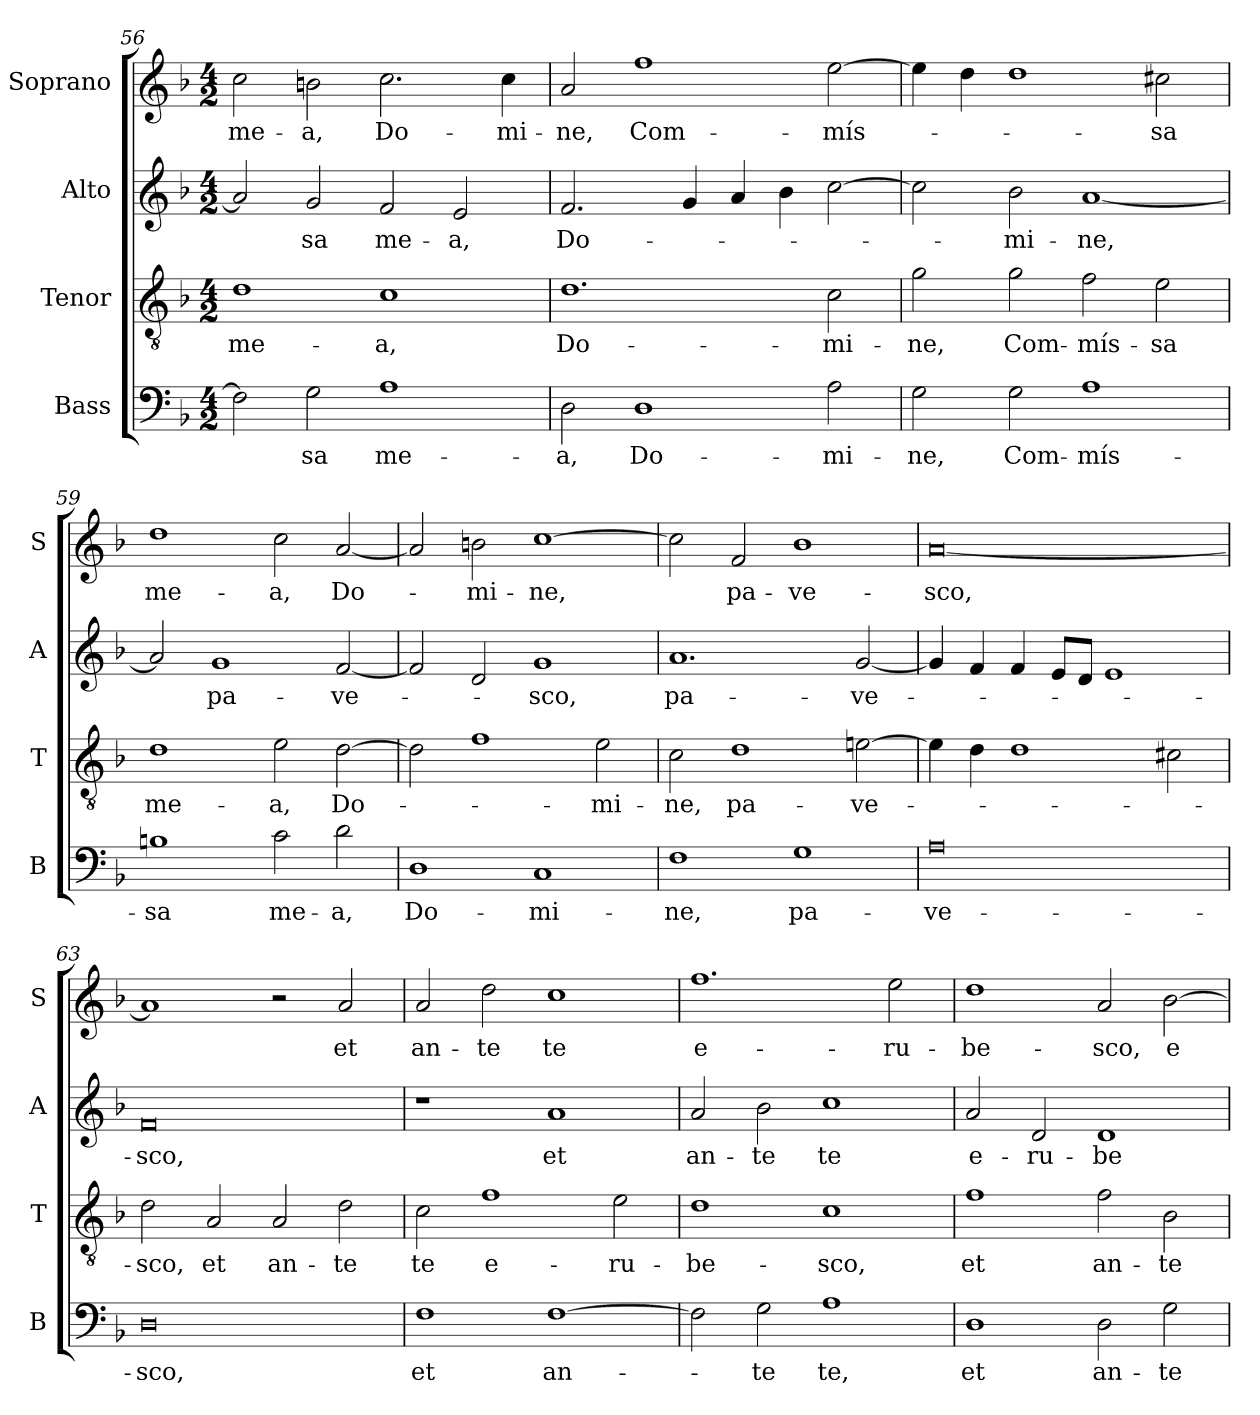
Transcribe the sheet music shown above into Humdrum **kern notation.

**kern	**text	**kern	**text	**kern	**text	**kern	**text
*part4	*part4	*part3	*part3	*part2	*part2	*part1	*part1
*staff4	*staff4	*staff3	*staff3	*staff2	*staff2	*staff1	*staff1
*I"Bass	*	*I"Tenor	*	*I"Alto	*	*I"Soprano	*
*I'B	*	*I'T	*	*I'A	*	*I'S	*
*clefF4	*	*clefGv2	*	*clefG2	*	*clefG2	*
*k[b-]	*	*k[b-]	*	*k[b-]	*	*k[b-]	*
*F:	*	*F:	*	*F:	*	*F:	*
*M4/2	*	*M4/2	*	*M4/2	*	*M4/2	*
=56	=56	=56	=56	=56	=56	=56	=56
!	!	!	!LO:LY:b	!	!	!	!LO:LY:b
2F\]	.	1d	me-	2a/]	.	2cc\	me-
!	!LO:LY:b	!	!	!	!LO:LY:b	!	!LO:LY:b
2G\	-sa	.	.	2g/	-sa	2bn\	-a,
!	!LO:LY:b	!	!LO:LY:b	!	!LO:LY:b	!	!LO:LY:b
1A	me-	1c	-a,	2f/	me-	2.cc\	Do-
!	!	!	!	!	!LO:LY:b	!	!
.	.	.	.	2e/	-a,	.	.
!	!	!	!	!	!	!	!LO:LY:b
.	.	.	.	.	.	4cc\	-mi-
=57	=57	=57	=57	=57	=57	=57	=57
!	!LO:LY:b	!	!LO:LY:b	!	!LO:LY:b	!	!LO:LY:b
2D\	-a,	1.d	Do-	2.f/	Do-	2a/	-ne,
!	!LO:LY:b	!	!	!	!	!	!LO:LY:b
1D	Do-	.	.	.	.	1ff	Com-
.	.	.	.	4g/	.	.	.
.	.	.	.	4a/	.	.	.
.	.	.	.	4b-\	.	.	.
!	!LO:LY:b	!	!LO:LY:b	!	!	!	!LO:LY:b
2A\	-mi-	2c\	-mi-	[2cc\	.	[2ee\	-mís-
=58	=58	=58	=58	=58	=58	=58	=58
!	!LO:LY:b	!	!LO:LY:b	!	!	!	!
2G\	-ne,	2g\	-ne,	2cc\]	.	4ee\]	.
.	.	.	.	.	.	4dd\	.
!	!LO:LY:b	!	!LO:LY:b	!	!LO:LY:b	!	!
2G\	Com-	2g\	Com-	2b-\	-mi-	1dd	.
!	!LO:LY:b	!	!LO:LY:b	!	!LO:LY:b	!	!
1A	-mís-	2f\	-mís-	[1a	-ne,	.	.
!	!	!	!LO:LY:b	!	!	!	!LO:LY:b
.	.	2e\	-sa	.	.	2cc#X\	-sa
!!LO:LB:g=z
=59	=59	=59	=59	=59	=59	=59	=59
!	!LO:LY:b	!	!LO:LY:b	!	!	!	!LO:LY:b
1Bn	-sa	1d	me-	2a/]	.	1dd	me-
!	!	!	!	!	!LO:LY:b	!	!
.	.	.	.	1g	pa-	.	.
!	!LO:LY:b	!	!LO:LY:b	!	!	!	!LO:LY:b
2c\	me-	2e\	-a,	.	.	2cc\	-a,
!	!LO:LY:b	!	!LO:LY:b	!	!LO:LY:b	!	!LO:LY:b
2d\	-a,	[2d\	Do-	[2f/	-ve-	[2a/	Do-
=60	=60	=60	=60	=60	=60	=60	=60
!	!LO:LY:b	!	!	!	!	!	!
1D	Do-	2d\]	.	2f/]	.	2a/]	.
!	!	!	!	!	!	!	!LO:LY:b
.	.	1f	.	2d/	.	2bn\	-mi-
!	!LO:LY:b	!	!	!	!LO:LY:b	!	!LO:LY:b
1C	-mi-	.	.	1g	-sco,	[1cc	-ne,
!	!	!	!LO:LY:b	!	!	!	!
.	.	2e\	-mi-	.	.	.	.
=61	=61	=61	=61	=61	=61	=61	=61
!	!LO:LY:b	!	!LO:LY:b	!	!LO:LY:b	!	!
1F	-ne,	2c\	-ne,	1.a	pa-	2cc\]	.
!	!	!	!LO:LY:b	!	!	!	!LO:LY:b
.	.	1d	pa-	.	.	2f/	pa-
!	!LO:LY:b	!	!	!	!	!	!LO:LY:b
1G	pa-	.	.	.	.	1b-	-ve-
!	!	!	!LO:LY:b	!	!LO:LY:b	!	!
.	.	[2eni\	-ve-	[2g/	-ve-	.	.
=62	=62	=62	=62	=62	=62	=62	=62
!	!LO:LY:b	!	!	!	!	!	!LO:LY:b
0A	-ve-	4e\]	.	4g/]	.	[0a	-sco,
.	.	4d\	.	4f/	.	.	.
.	.	1d	.	4f/	.	.	.
.	.	.	.	8e/L	.	.	.
.	.	.	.	8d/J	.	.	.
.	.	.	.	1e	.	.	.
.	.	2c#X\	.	.	.	.	.
!!LO:PB:g=z
=63	=63	=63	=63	=63	=63	=63	=63
!	!LO:LY:b	!	!LO:LY:b	!	!LO:LY:b	!	!
0D	-sco,	2d\	-sco,	0f	-sco,	1a]	.
!	!	!	!LO:LY:b	!	!	!	!
.	.	2A/	et	.	.	.	.
!	!	!	!LO:LY:b	!	!	!	!
.	.	2A/	an-	.	.	2r	.
!	!	!	!LO:LY:b	!	!	!	!LO:LY:b
.	.	2d\	-te	.	.	2a/	et
=64	=64	=64	=64	=64	=64	=64	=64
!	!LO:LY:b	!	!LO:LY:b	!	!	!	!LO:LY:b
1F	et	2c\	te	1r	.	2a/	an-
!	!	!	!LO:LY:b	!	!	!	!LO:LY:b
.	.	1f	e-	.	.	2dd\	-te
!	!LO:LY:b	!	!	!	!LO:LY:b	!	!LO:LY:b
[1F	an-	.	.	1a	et	1cc	te
!	!	!	!LO:LY:b	!	!	!	!
.	.	2e\	-ru-	.	.	.	.
=65	=65	=65	=65	=65	=65	=65	=65
!	!	!	!LO:LY:b	!	!LO:LY:b	!	!LO:LY:b
2F\]	.	1d	-be-	2a/	an-	1.ff	e-
!	!LO:LY:b	!	!	!	!LO:LY:b	!	!
2G\	-te	.	.	2b-\	-te	.	.
!	!LO:LY:b	!	!LO:LY:b	!	!LO:LY:b	!	!
1A	te,	1c	-sco,	1cc	te	.	.
!	!	!	!	!	!	!	!LO:LY:b
.	.	.	.	.	.	2ee\	-ru-
=66	=66	=66	=66	=66	=66	=66	=66
!	!LO:LY:b	!	!LO:LY:b	!	!LO:LY:b	!	!LO:LY:b
1D	et	1f	et	2a/	e-	1dd	-be-
!	!	!	!	!	!LO:LY:b	!	!
.	.	.	.	2d/	-ru-	.	.
!	!LO:LY:b	!	!LO:LY:b	!	!LO:LY:b	!	!LO:LY:b
2D\	an-	2f\	an-	1d	-be-	2a/	-sco,
!	!LO:LY:b	!	!LO:LY:b	!	!	!	!LO:LY:b
2G\	-te	2B-\	-te	.	.	[2b-\	e-
=	=	=	=	=	=	=	=
*-	*-	*-	*-	*-	*-	*-	*-
